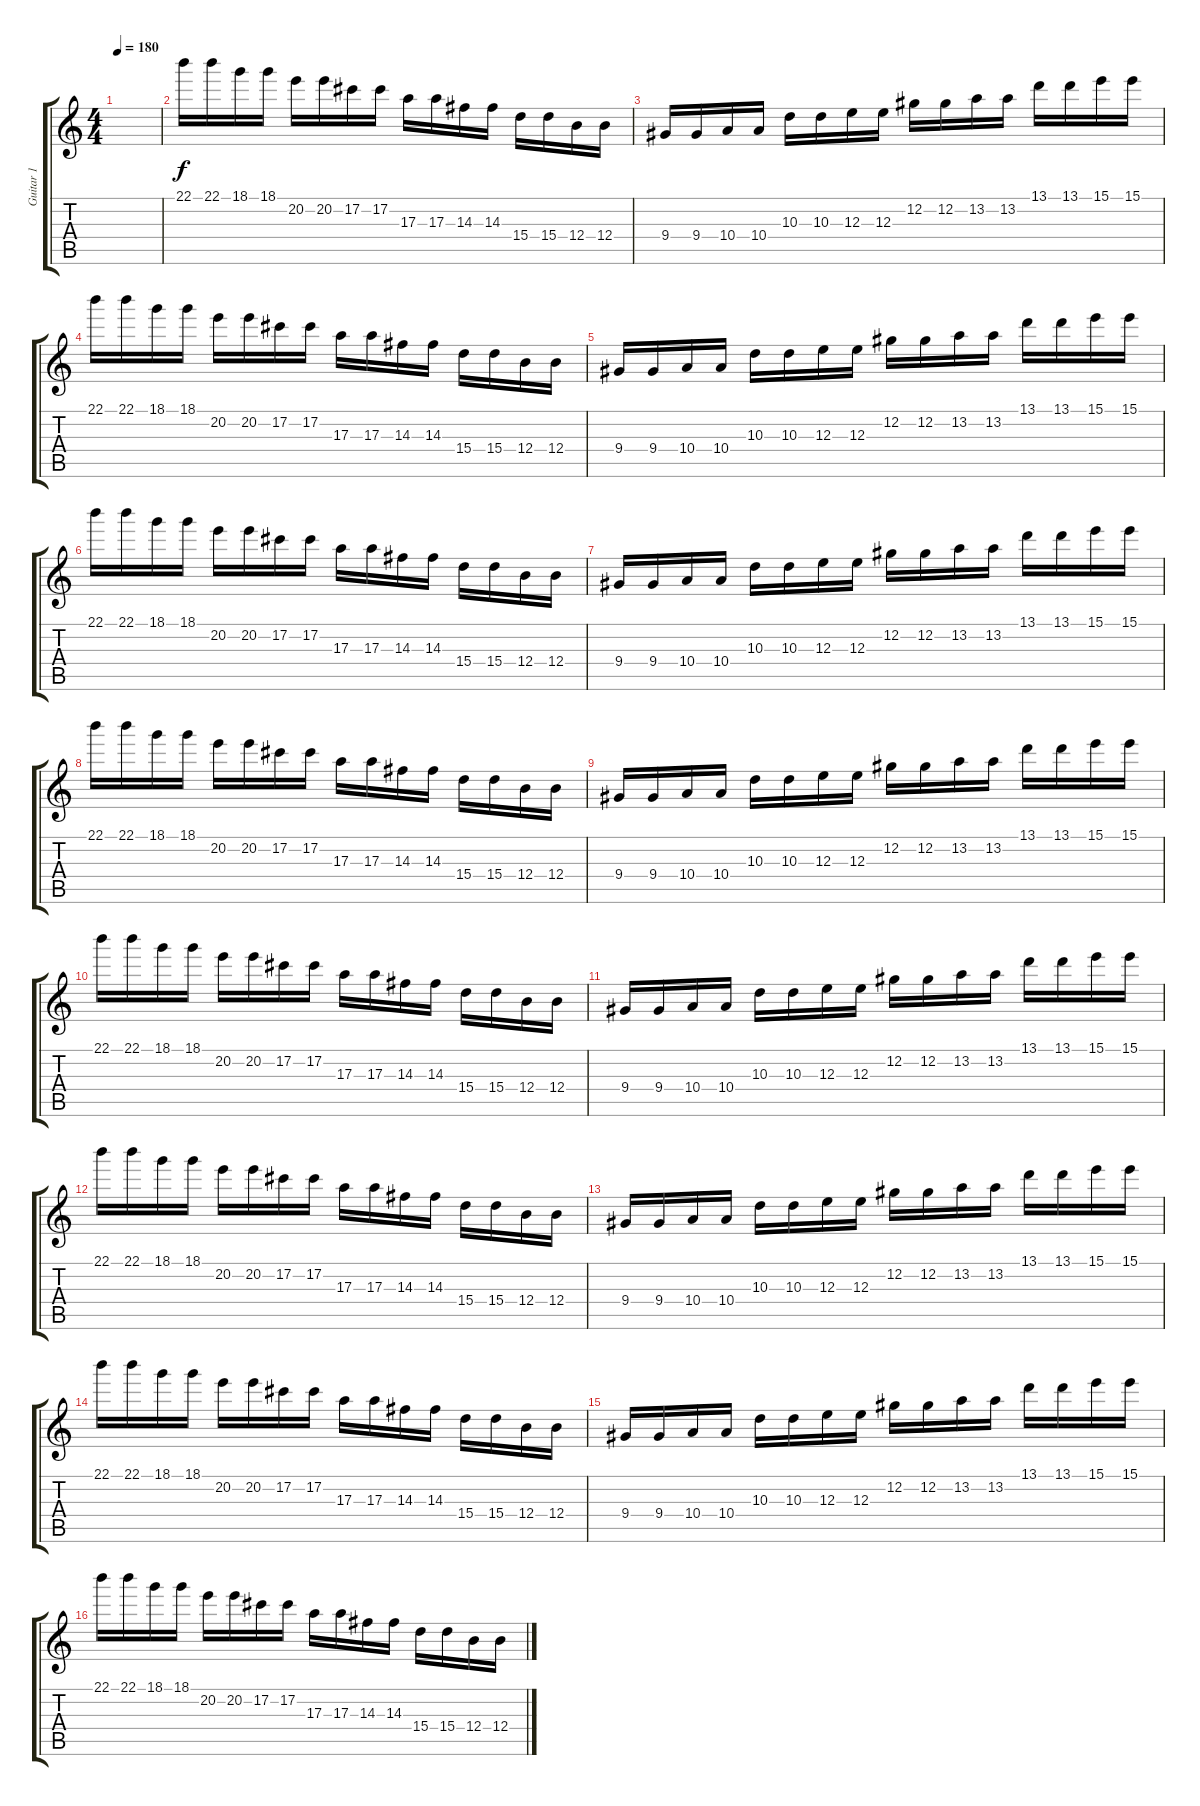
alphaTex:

\track ("Guitar 1" "Guitar 1") {instrument distortionguitar}
\staff {score tabs}
\tuning (Db4 Ab3 E3 B2 Gb2 B1) {hide}
\ts (4 4)
\tempo 180
\clef g2
\ks c
|
22.1.16 22.1.16 18.1.16 18.1.16 20.2.16 20.2.16 17.2.16 17.2.16 17.3.16 17.3.16 14.3.16 14.3.16 15.4.16 15.4.16 12.4.16 12.4.16 |
9.4.16 9.4.16 10.4.16 10.4.16 10.3.16 10.3.16 12.3.16 12.3.16 12.2.16 12.2.16 13.2.16 13.2.16 13.1.16 13.1.16 15.1.16 15.1.16 |
22.1.16 22.1.16 18.1.16 18.1.16 20.2.16 20.2.16 17.2.16 17.2.16 17.3.16 17.3.16 14.3.16 14.3.16 15.4.16 15.4.16 12.4.16 12.4.16 |
9.4.16 9.4.16 10.4.16 10.4.16 10.3.16 10.3.16 12.3.16 12.3.16 12.2.16 12.2.16 13.2.16 13.2.16 13.1.16 13.1.16 15.1.16 15.1.16 |
22.1.16 22.1.16 18.1.16 18.1.16 20.2.16 20.2.16 17.2.16 17.2.16 17.3.16 17.3.16 14.3.16 14.3.16 15.4.16 15.4.16 12.4.16 12.4.16 |
9.4.16 9.4.16 10.4.16 10.4.16 10.3.16 10.3.16 12.3.16 12.3.16 12.2.16 12.2.16 13.2.16 13.2.16 13.1.16 13.1.16 15.1.16 15.1.16 |
22.1.16 22.1.16 18.1.16 18.1.16 20.2.16 20.2.16 17.2.16 17.2.16 17.3.16 17.3.16 14.3.16 14.3.16 15.4.16 15.4.16 12.4.16 12.4.16 |
9.4.16 9.4.16 10.4.16 10.4.16 10.3.16 10.3.16 12.3.16 12.3.16 12.2.16 12.2.16 13.2.16 13.2.16 13.1.16 13.1.16 15.1.16 15.1.16 |
22.1.16 22.1.16 18.1.16 18.1.16 20.2.16 20.2.16 17.2.16 17.2.16 17.3.16 17.3.16 14.3.16 14.3.16 15.4.16 15.4.16 12.4.16 12.4.16 |
9.4.16 9.4.16 10.4.16 10.4.16 10.3.16 10.3.16 12.3.16 12.3.16 12.2.16 12.2.16 13.2.16 13.2.16 13.1.16 13.1.16 15.1.16 15.1.16 |
22.1.16 22.1.16 18.1.16 18.1.16 20.2.16 20.2.16 17.2.16 17.2.16 17.3.16 17.3.16 14.3.16 14.3.16 15.4.16 15.4.16 12.4.16 12.4.16 |
9.4.16 9.4.16 10.4.16 10.4.16 10.3.16 10.3.16 12.3.16 12.3.16 12.2.16 12.2.16 13.2.16 13.2.16 13.1.16 13.1.16 15.1.16 15.1.16 |
22.1.16 22.1.16 18.1.16 18.1.16 20.2.16 20.2.16 17.2.16 17.2.16 17.3.16 17.3.16 14.3.16 14.3.16 15.4.16 15.4.16 12.4.16 12.4.16 |
9.4.16 9.4.16 10.4.16 10.4.16 10.3.16 10.3.16 12.3.16 12.3.16 12.2.16 12.2.16 13.2.16 13.2.16 13.1.16 13.1.16 15.1.16 15.1.16 |
22.1.16 22.1.16 18.1.16 18.1.16 20.2.16 20.2.16 17.2.16 17.2.16 17.3.16 17.3.16 14.3.16 14.3.16 15.4.16 15.4.16 12.4.16 12.4.16
